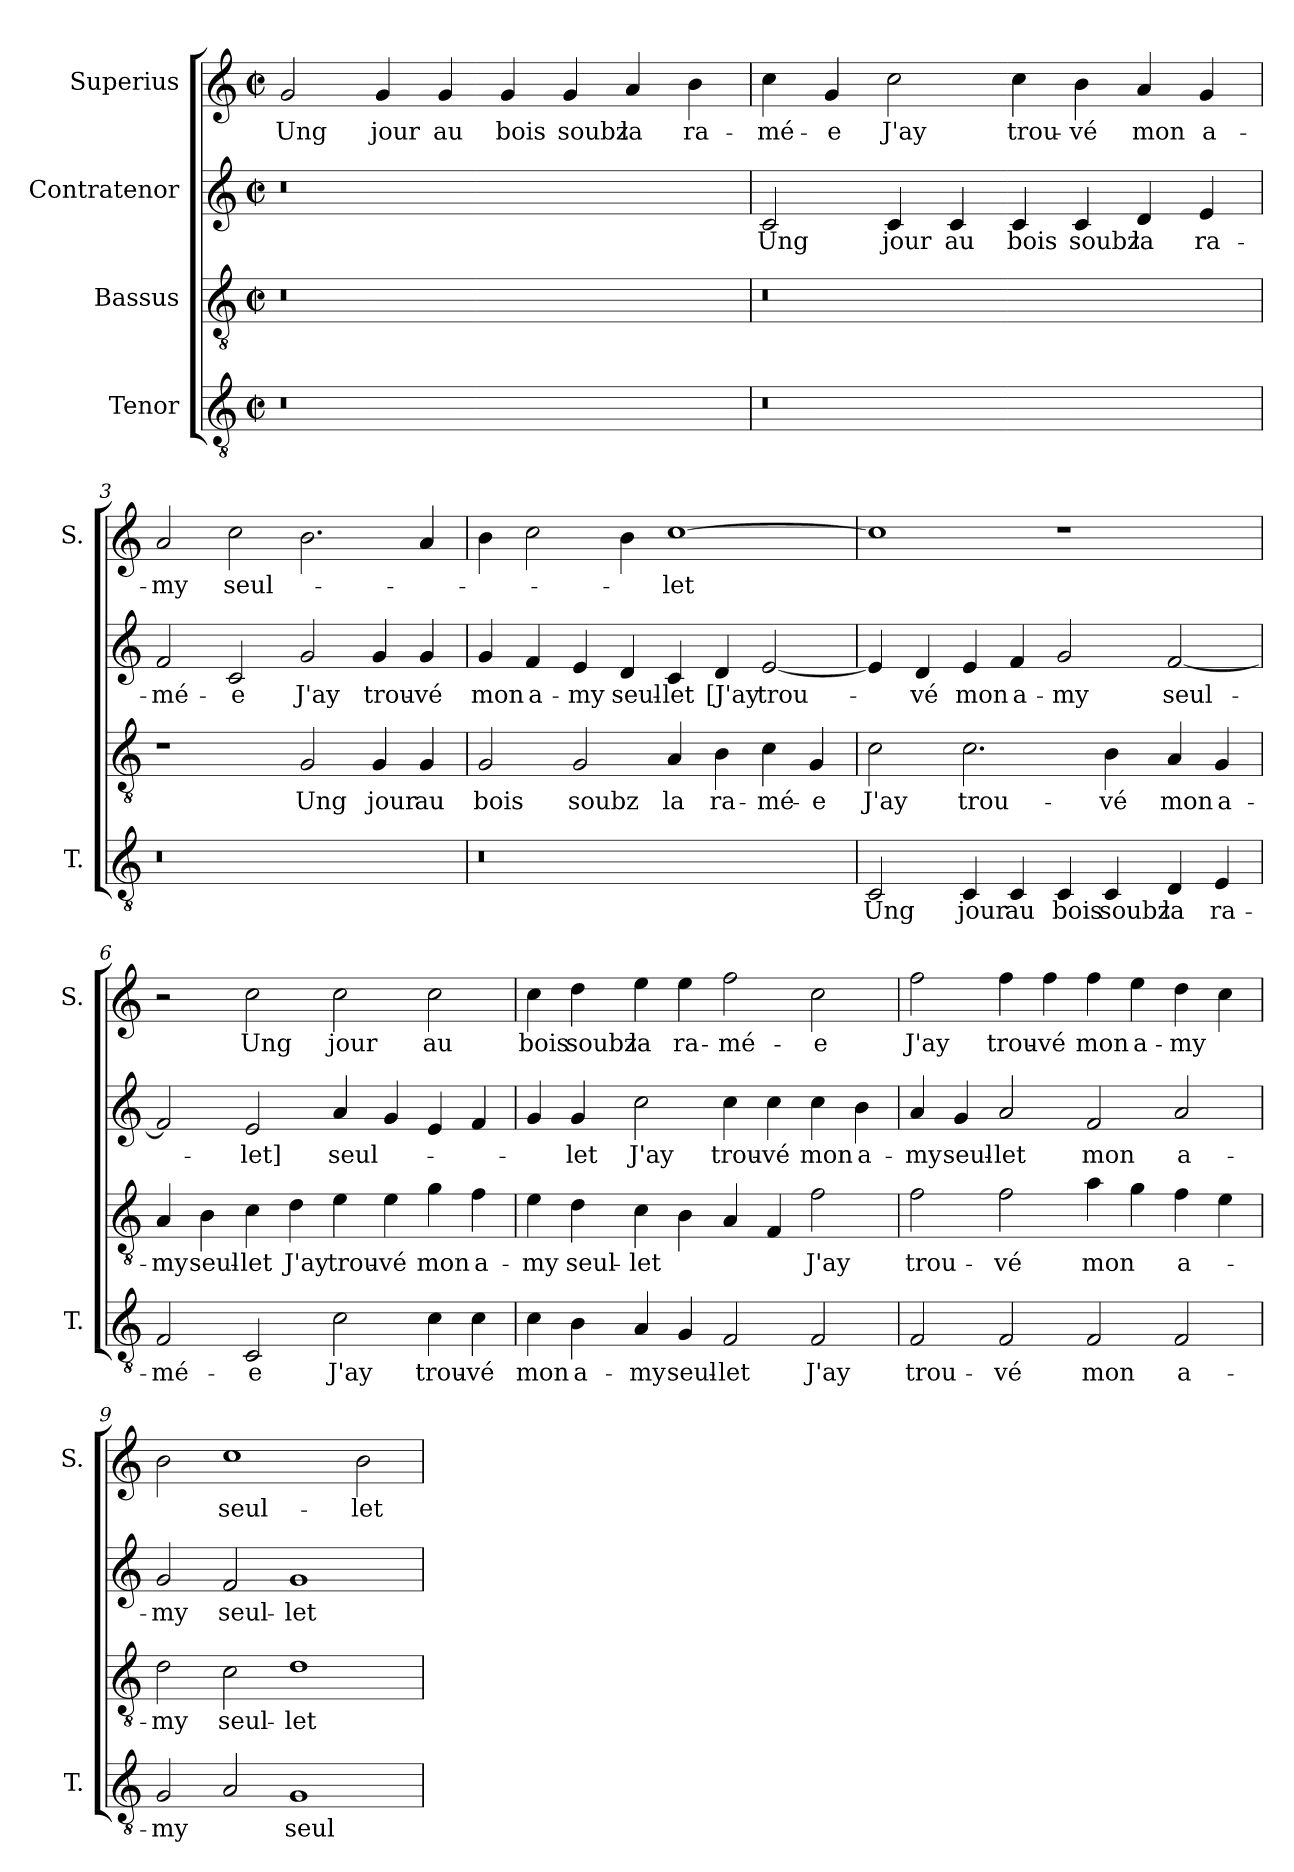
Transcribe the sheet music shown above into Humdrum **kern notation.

**kern	**text	**kern	**text	**kern	**text	**kern	**text
*part4	*part4	*part3	*part3	*part2	*part2	*part1	*part1
*staff4	*staff4	*staff3	*staff3	*staff2	*staff2	*staff1	*staff1
*I"Tenor	*	*I"Bassus	*	*I"Contratenor	*	*I"Superius	*
*I'T.	*	*	*	*	*	*I'S.	*
*clefGv2	*	*clefGv2	*	*clefG2	*	*clefG2	*
*k[]	*	*k[]	*	*k[]	*	*k[]	*
*C:	*	*C:	*	*C:	*	*C:	*
*M2/2	*	*M2/2	*	*M2/2	*	*M2/2	*
*met(c|)	*	*met(c|)	*	*met(c|)	*	*met(c|)	*
=1	=1	=1	=1	=1	=1	=1	=1
!LO:N:vis=0	!	!LO:N:vis=0	!	!LO:N:vis=0	!	!	!
1r	.	1r	.	1r	.	2g/	Ung
.	.	.	.	.	.	4g/	jour
.	.	.	.	.	.	4g/	au
1ryy	.	1ryy	.	1ryy	.	4g/	bois
.	.	.	.	.	.	4g/	soubz
.	.	.	.	.	.	4a/	la
.	.	.	.	.	.	4b\	ra-
=2	=2	=2	=2	=2	=2	=2	=2
!LO:N:vis=0	!	!LO:N:vis=0	!	!	!	!	!
1r	.	1r	.	2c/	Ung	4cc\	-mé-
.	.	.	.	.	.	4g/	-e
.	.	.	.	4c/	jour	2cc\	J'ay
.	.	.	.	4c/	au	.	.
1ryy	.	1ryy	.	4c/	bois	4cc\	trou-
.	.	.	.	4c/	soubz	4b\	-vé
.	.	.	.	4d/	la	4a/	mon
.	.	.	.	4e/	ra-	4g/	a-
=3	=3	=3	=3	=3	=3	=3	=3
!LO:N:vis=0	!	!	!	!	!	!	!
1r	.	1r	.	2f/	-mé-	2a/	-my
.	.	.	.	2c/	-e	2cc\	seul-
1ryy	.	2G/	Ung	2g/	J'ay	2.b\	.
.	.	4G/	jour	4g/	trou-	.	.
.	.	4G/	au	4g/	-vé	4a/	.
=4	=4	=4	=4	=4	=4	=4	=4
!LO:N:vis=0	!	!	!	!	!	!	!
1r	.	2G/	bois	4g/	mon	4b\	.
.	.	.	.	4f/	a-	2cc\	.
.	.	2G/	soubz	4e/	-my	.	.
.	.	.	.	4d/	seul-	4b\	.
1ryy	.	4A/	la	4c/	-let	[1cc\	-let
.	.	4B\	ra-	4d/	[J'ay	.	.
.	.	4c\	-mé-	[2e/	trou-	.	.
.	.	4G/	-e	.	.	.	.
!!LO:LB:g=z
=5	=5	=5	=5	=5	=5	=5	=5
2C/	Ung	2c\	J'ay	4e/]	.	1cc\]	.
.	.	.	.	4d/	-vé	.	.
4C/	jour	2.c\	trou-	4e/	mon	.	.
4C/	au	.	.	4f/	a-	.	.
4C/	bois	.	.	2g/	-my	1r	.
4C/	soubz	4B\	-vé	.	.	.	.
4D/	la	4A/	mon	[2f/	seul-	.	.
4E/	ra-	4G/	a-	.	.	.	.
=6	=6	=6	=6	=6	=6	=6	=6
2F/	-mé-	4A/	-my	2f/]	.	2r	.
.	.	4B\	seul-	.	.	.	.
2C/	-e	4c\	-let	2e/	-let]	2cc\	Ung
.	.	4d\	J'ay	.	.	.	.
2c\	J'ay	4e\	trou-	4a/	seul-	2cc\	jour
.	.	4e\	-vé	4g/	.	.	.
4c\	trou-	4g\	mon	4e/	.	2cc\	au
4c\	-vé	4f\	a-	4f/	.	.	.
=7	=7	=7	=7	=7	=7	=7	=7
4c\	mon	4e\	-my	4g/	.	4cc\	bois
4B\	a-	4d\	seul-	4g/	-let	4dd\	soubz
4A/	-my	4c\	-let	2cc\	J'ay	4ee\	la
4G/	seul-	4B\	.	.	.	4ee\	ra-
2F/	-let	4A/	.	4cc\	trou-	2ff\	-mé-
.	.	4F/	.	4cc\	-vé	.	.
2F/	J'ay	2f\	J'ay	4cc\	mon	2cc\	-e
.	.	.	.	4b\	a-	.	.
=8	=8	=8	=8	=8	=8	=8	=8
2F/	trou-	2f\	trou-	4a/	-my	2ff\	J'ay
.	.	.	.	4g/	seul-	.	.
2F/	-vé	2f\	-vé	2a/	-let	4ff\	trou-
.	.	.	.	.	.	4ff\	-vé
2F/	mon	4a\	mon	2f/	mon	4ff\	mon
.	.	4g\	.	.	.	4ee\	a-
2F/	a-	4f\	a-	2a/	a-	4dd\	-my
.	.	4e\	.	.	.	4cc\	.
!!LO:LB:g=z
=9	=9	=9	=9	=9	=9	=9	=9
2G/	-my	2d\	-my	2g/	-my	2b\	.
2A/	.	2c\	seul-	2f/	seul-	1cc\	seul-
1G/	seul-	1d\	-let	1g/	-let	.	.
.	.	.	.	.	.	2b\	-let
=	=	=	=	=	=	=	=
*-	*-	*-	*-	*-	*-	*-	*-
